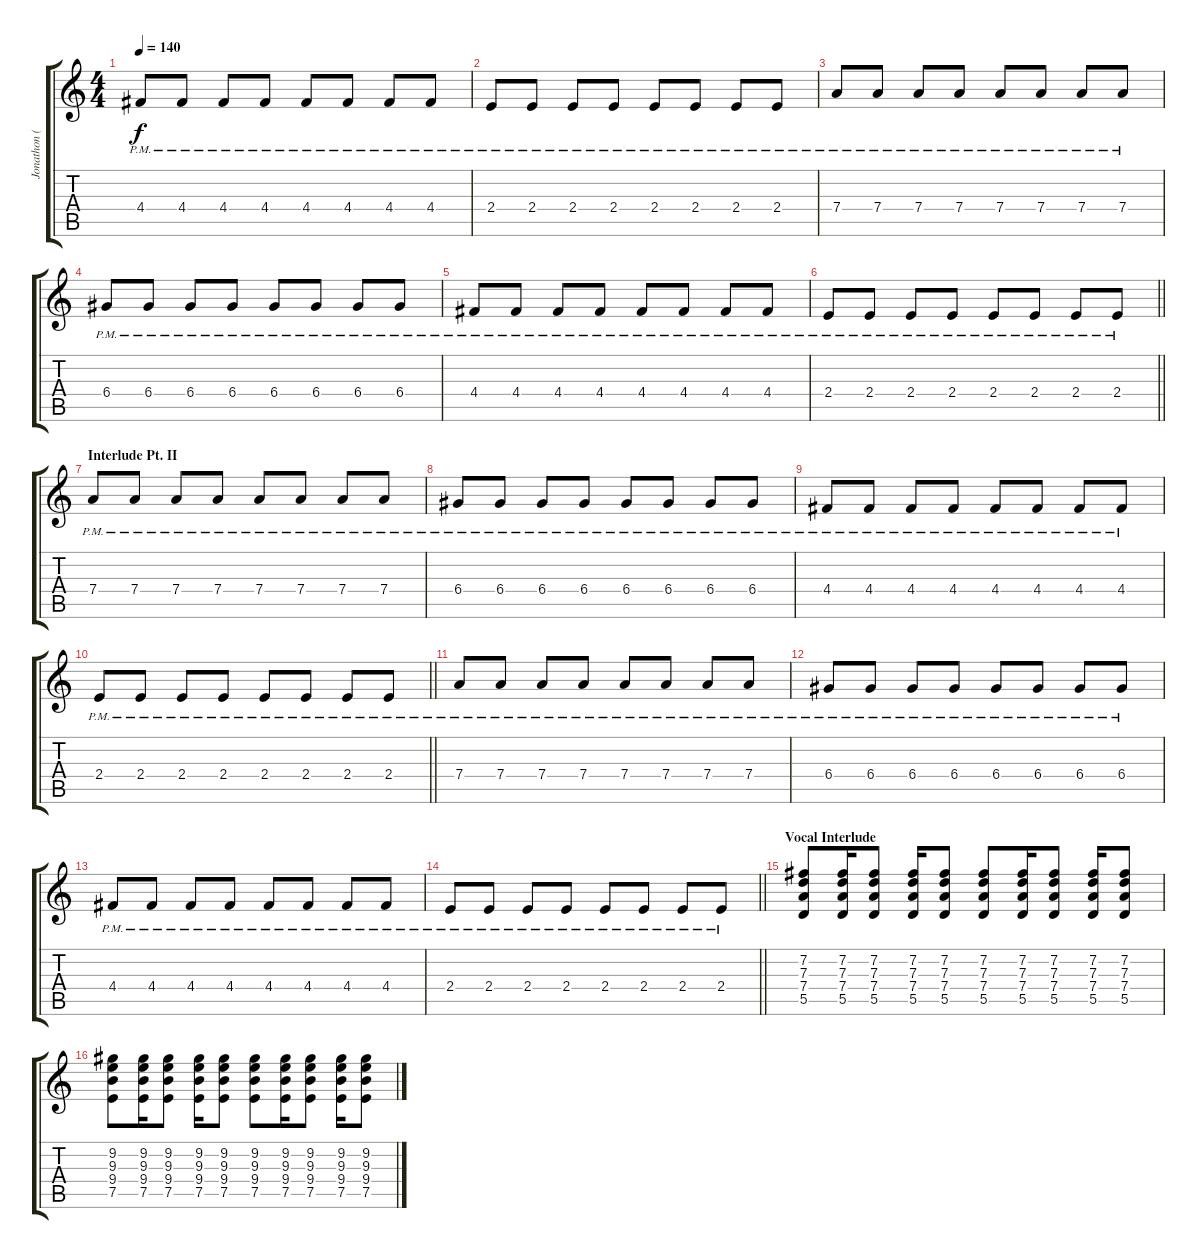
\track ("Jonathon (Rhythm Guitar)" "Jonathon (") {instrument overdrivenguitar}
\staff {score tabs}
\tuning (E4 B3 G3 D3 A2 E2) {hide}
\ts (4 4)
\tempo 140
\clef g2
\ks c
4.4{pm}.8{dy f} 4.4{pm}.8 4.4{pm}.8 4.4{pm}.8 4.4{pm}.8 4.4{pm}.8 4.4{pm}.8 4.4{pm}.8 |
2.4{pm}.8 2.4{pm}.8 2.4{pm}.8 2.4{pm}.8 2.4{pm}.8 2.4{pm}.8 2.4{pm}.8 2.4{pm}.8 |
7.4{pm}.8 7.4{pm}.8 7.4{pm}.8 7.4{pm}.8 7.4{pm}.8 7.4{pm}.8 7.4{pm}.8 7.4{pm}.8 |
6.4{pm}.8 6.4{pm}.8 6.4{pm}.8 6.4{pm}.8 6.4{pm}.8 6.4{pm}.8 6.4{pm}.8 6.4{pm}.8 |
4.4{pm}.8 4.4{pm}.8 4.4{pm}.8 4.4{pm}.8 4.4{pm}.8 4.4{pm}.8 4.4{pm}.8 4.4{pm}.8 |
\barLineRight lightlight
2.4{pm}.8 2.4{pm}.8 2.4{pm}.8 2.4{pm}.8 2.4{pm}.8 2.4{pm}.8 2.4{pm}.8 2.4{pm}.8 |
\section ("" "Interlude Pt. II")
7.4{pm}.8 7.4{pm}.8 7.4{pm}.8 7.4{pm}.8 7.4{pm}.8 7.4{pm}.8 7.4{pm}.8 7.4{pm}.8 |
6.4{pm}.8 6.4{pm}.8 6.4{pm}.8 6.4{pm}.8 6.4{pm}.8 6.4{pm}.8 6.4{pm}.8 6.4{pm}.8 |
4.4{pm}.8 4.4{pm}.8 4.4{pm}.8 4.4{pm}.8 4.4{pm}.8 4.4{pm}.8 4.4{pm}.8 4.4{pm}.8 |
\barLineRight lightlight
2.4{pm}.8 2.4{pm}.8 2.4{pm}.8 2.4{pm}.8 2.4{pm}.8 2.4{pm}.8 2.4{pm}.8 2.4{pm}.8 |
7.4{pm}.8 7.4{pm}.8 7.4{pm}.8 7.4{pm}.8 7.4{pm}.8 7.4{pm}.8 7.4{pm}.8 7.4{pm}.8 |
6.4{pm}.8 6.4{pm}.8 6.4{pm}.8 6.4{pm}.8 6.4{pm}.8 6.4{pm}.8 6.4{pm}.8 6.4{pm}.8 |
4.4{pm}.8 4.4{pm}.8 4.4{pm}.8 4.4{pm}.8 4.4{pm}.8 4.4{pm}.8 4.4{pm}.8 4.4{pm}.8 |
\barLineRight lightlight
2.4{pm}.8 2.4{pm}.8 2.4{pm}.8 2.4{pm}.8 2.4{pm}.8 2.4{pm}.8 2.4{pm}.8 2.4{pm}.8 |
\section ("" "Vocal Interlude")
(7.2 7.3 7.4 5.5).8 (7.2 7.3 7.4 5.5).16 (7.2 7.3 7.4 5.5).8 (7.2 7.3 7.4 5.5).16 (7.2 7.3 7.4 5.5).8 (7.2 7.3 7.4 5.5).8 (7.2 7.3 7.4 5.5).16 (7.2 7.3 7.4 5.5).8 (7.2 7.3 7.4 5.5).16 (7.2 7.3 7.4 5.5).8 |
(9.2 9.3 9.4 7.5).8 (9.2 9.3 9.4 7.5).16 (9.2 9.3 9.4 7.5).8 (9.2 9.3 9.4 7.5).16 (9.2 9.3 9.4 7.5).8 (9.2 9.3 9.4 7.5).8 (9.2 9.3 9.4 7.5).16 (9.2 9.3 9.4 7.5).8 (9.2 9.3 9.4 7.5).16 (9.2 9.3 9.4 7.5).8
